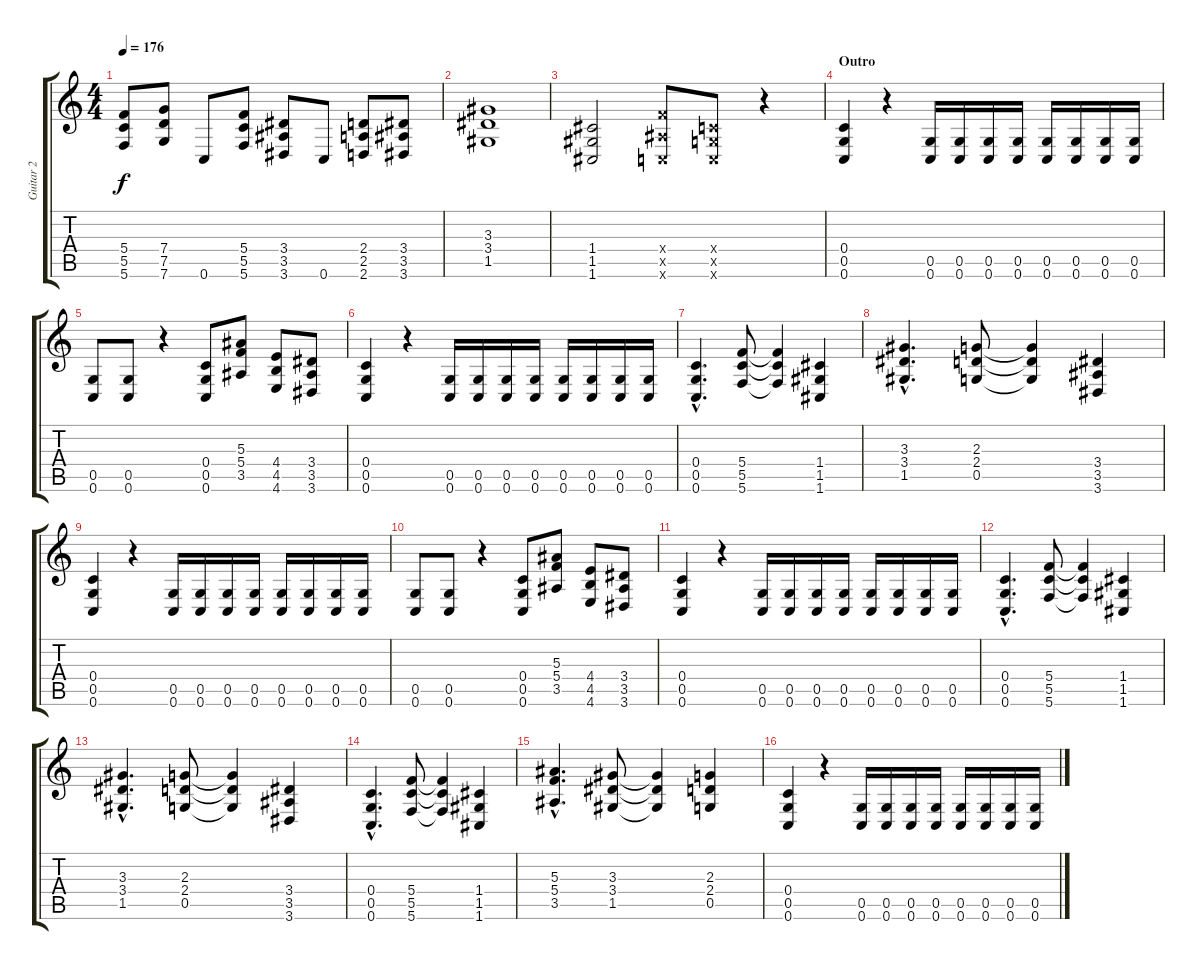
\track ("Guitar 2" "Guitar 2") {instrument distortionguitar}
\staff {score tabs}
\tuning (D4 A3 F3 C3 G2 C2) {hide}
\ts (4 4)
\tempo 176
\clef g2
\ks c
(5.4 5.5 5.6).8{dy f} (7.4 7.5 7.6).8 0.6.8 (5.4 5.5 5.6).8 (3.4 3.5 3.6).8 0.6.8 (2.4 2.5 2.6).8 (3.4 3.5 3.6).8 |
(3.3 3.4 1.5).1 |
(1.4 1.5 1.6).2 (5.4{x} 3.5{x} 0.6{x}).8 (0.4{x} 0.5{x} 0.6{x}).8 r.4 |
\section ("" "Outro")
(0.4 0.5 0.6).4 r.4 (0.5 0.6).16 (0.5 0.6).16 (0.5 0.6).16 (0.5 0.6).16 (0.5 0.6).16 (0.5 0.6).16 (0.5 0.6).16 (0.5 0.6).16 |
(0.5 0.6).8 (0.5 0.6).8 r.4 (0.4 0.5 0.6).8 (5.3 5.4 3.5).8 (4.4 4.5 4.6).8 (3.4 3.5 3.6).8 |
(0.4 0.5 0.6).4 r.4 (0.5 0.6).16 (0.5 0.6).16 (0.5 0.6).16 (0.5 0.6).16 (0.5 0.6).16 (0.5 0.6).16 (0.5 0.6).16 (0.5 0.6).16 |
(0.4{hac} 0.5{hac} 0.6{hac}).4{d} (5.4 5.5 5.6).8 (5.4{t} 5.5{t} 5.6{t}).4 (1.4 1.5 1.6).4 |
(3.3{hac} 3.4{hac} 1.5{hac}).4{d} (2.3 2.4 0.5).8 (2.3{t} 2.4{t} 0.5{t}).4 (3.4 3.5 3.6).4 |
(0.4 0.5 0.6).4 r.4 (0.5 0.6).16 (0.5 0.6).16 (0.5 0.6).16 (0.5 0.6).16 (0.5 0.6).16 (0.5 0.6).16 (0.5 0.6).16 (0.5 0.6).16 |
(0.5 0.6).8 (0.5 0.6).8 r.4 (0.4 0.5 0.6).8 (5.3 5.4 3.5).8 (4.4 4.5 4.6).8 (3.4 3.5 3.6).8 |
(0.4 0.5 0.6).4 r.4 (0.5 0.6).16 (0.5 0.6).16 (0.5 0.6).16 (0.5 0.6).16 (0.5 0.6).16 (0.5 0.6).16 (0.5 0.6).16 (0.5 0.6).16 |
(0.4{hac} 0.5{hac} 0.6{hac}).4{d} (5.4 5.5 5.6).8 (5.4{t} 5.5{t} 5.6{t}).4 (1.4 1.5 1.6).4 |
(3.3{hac} 3.4{hac} 1.5{hac}).4{d} (2.3 2.4 0.5).8 (2.3{t} 2.4{t} 0.5{t}).4 (3.4 3.5 3.6).4 |
(0.4{hac} 0.5{hac} 0.6{hac}).4{d} (5.4 5.5 5.6).8 (5.4{t} 5.5{t} 5.6{t}).4 (1.4 1.5 1.6).4 |
(5.3{hac} 5.4{hac} 3.5{hac}).4{d} (3.3 3.4 1.5).8 (3.3{t} 3.4{t} 1.5{t}).4 (2.3 2.4 0.5).4 |
(0.4 0.5 0.6).4 r.4 (0.5 0.6).16 (0.5 0.6).16 (0.5 0.6).16 (0.5 0.6).16 (0.5 0.6).16 (0.5 0.6).16 (0.5 0.6).16 (0.5 0.6).16
